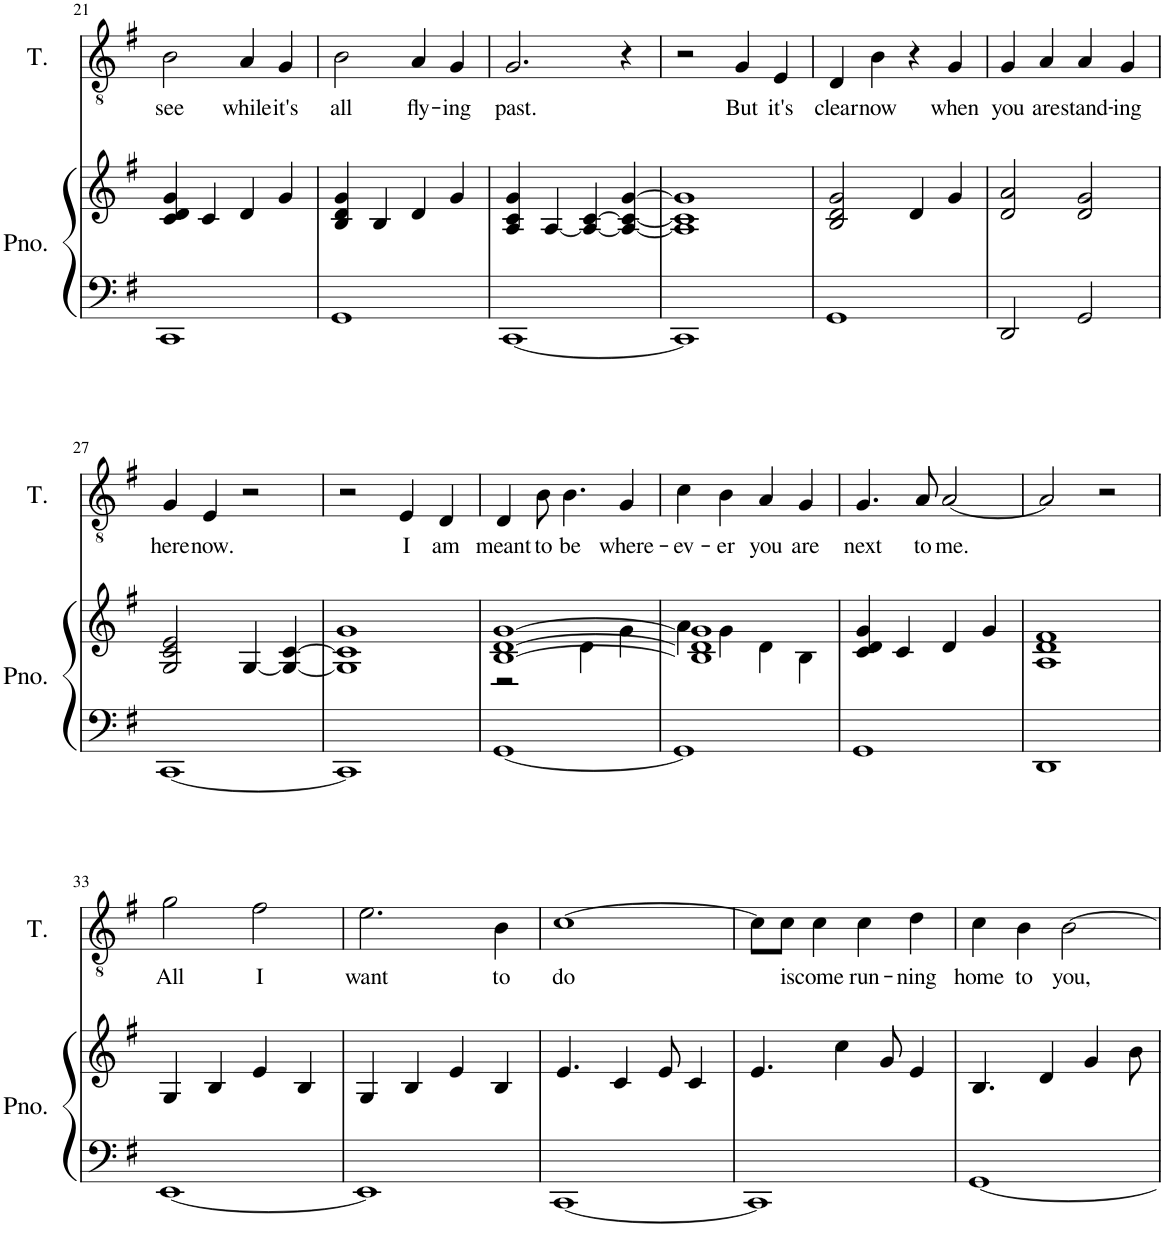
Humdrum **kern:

**kern	**kern	**kern	**text
*part2	*part2	*part1	*part1
*staff3	*staff2	*staff1	*staff1
*I"Piano	*	*I"Tenor	*
*I'Pno.	*	*I'T.	*
!!LO:PB:g=z
*clefF4	*clefG2	*clefGv2	*
*k[f#]	*k[f#]	*k[f#]	*
*M4/4	*M4/4	*M4/4	*
=21	=21	=21	=21
!	!	!	!LO:LY:b
1CC	4c/ 4d/ 4g/	2B\	see
.	4c/	.	.
!	!	!	!LO:LY:b
.	4d/	4A/	while
!	!	!	!LO:LY:b
.	4g/	4G/	it's
=22	=22	=22	=22
!	!	!	!LO:LY:b
1GG	4B/ 4d/ 4g/	2B\	all
.	4B/	.	.
!	!	!	!LO:LY:b
.	4d/	4A/	fly-
!	!	!	!LO:LY:b
.	4g/	4G/	-ing
=23	=23	=23	=23
!	!	!	!LO:LY:b
[1CC	4A/ 4c/ 4g/	2.G/	past.
.	[4A/	.	.
.	4A/_ [4c/	.	.
.	4A/_ 4c/_ [4g/	4r	.
=24	=24	=24	=24
1CC]	1A] 1c] 1g]	2r	.
!	!	!	!LO:LY:b
.	.	4G/	But
!	!	!	!LO:LY:b
.	.	4E/	it's
=25	=25	=25	=25
!	!	!	!LO:LY:b
1GG	2B/ 2d/ 2g/	4D/	clear
!	!	!	!LO:LY:b
.	.	4B\	now
.	4d/	4r	.
!	!	!	!LO:LY:b
.	4g/	4G/	when
=26	=26	=26	=26
!	!	!	!LO:LY:b
2DD/	2d/ 2a/	4G/	you
!	!	!	!LO:LY:b
.	.	4A/	are
!	!	!	!LO:LY:b
2GG/	2d/ 2g/	4A/	stand-
!	!	!	!LO:LY:b
.	.	4G/	-ing
!!LO:LB:g=z
=27	=27	=27	=27
!	!	!	!LO:LY:b
[1CC	2G/ 2c/ 2e/	4G/	here
!	!	!	!LO:LY:b
.	.	4E/	now.
.	[4G/	2r	.
.	4G/_ [4c/	.	.
=28	=28	=28	=28
1CC]	1G] 1c] 1g	2r	.
!	!	!	!LO:LY:b
.	.	4E/	I
!	!	!	!LO:LY:b
.	.	4D/	am
=29	=29	=29	=29
*	*^	*	*
!	!	!	!	!LO:LY:b
[1GG	[1B [1d [1g	2r	4D/	meant
!	!	!	!	!LO:LY:b
.	.	.	8B\	to
!	!	!	!	!LO:LY:b
.	.	.	4.B\	be
.	.	4d\	.	.
!	!	!	!	!LO:LY:b
.	.	4g\	4G/	where-
=30	=30	=30	=30	=30
!	!	!	!	!LO:LY:b
1GG]	1B] 1d] 1g]	4a\	4c\	-ev-
!	!	!	!	!LO:LY:b
.	.	4g\	4B\	-er
!	!	!	!	!LO:LY:b
.	.	4d\	4A/	you
!	!	!	!	!LO:LY:b
.	.	4B\	4G/	are
=31	=31	=31	=31	=31
!	!	!	!	!LO:LY:b
*	*v	*v	*	*
1GG	4c/ 4d/ 4g/	4.G/	next
.	4c/	.	.
!	!	!	!LO:LY:b
.	.	8A/	to
!	!	!	!LO:LY:b
.	4d/	[2A/	me.
.	4g/	.	.
=32	=32	=32	=32
1DD	1A 1d 1f#	2A/]	.
.	.	2r	.
!!LO:LB:g=z
=33	=33	=33	=33
!	!	!	!LO:LY:b
[1EE	4G/	2g\	All
.	4B/	.	.
!	!	!	!LO:LY:b
.	4e/	2f#\	I
.	4B/	.	.
=34	=34	=34	=34
!	!	!	!LO:LY:b
1EE]	4G/	2.e\	want
.	4B/	.	.
.	4e/	.	.
!	!	!	!LO:LY:b
.	4B/	4B\	to
=35	=35	=35	=35
!	!	!	!LO:LY:b
[1CC	4.e/	[1c	do
.	4c/	.	.
.	8e/	.	.
.	4c/	.	.
=36	=36	=36	=36
1CC]	4.e/	8c\L]	.
!	!	!	!LO:LY:b
.	.	8c\J	is
!	!	!	!LO:LY:b
.	.	4c\	come
.	4cc\	.	.
!	!	!	!LO:LY:b
.	.	4c\	run-
.	8g/	.	.
!	!	!	!LO:LY:b
.	4e/	4d\	-ning
=37	=37	=37	=37
!	!	!	!LO:LY:b
[1GG	4.B/	4c\	home
!	!	!	!LO:LY:b
.	.	4B\	to
.	4d/	.	.
!	!	!	!LO:LY:b
.	.	[2B\	you,
.	4g/	.	.
.	8b\	.	.
=	=	=	=
*-	*-	*-	*-
